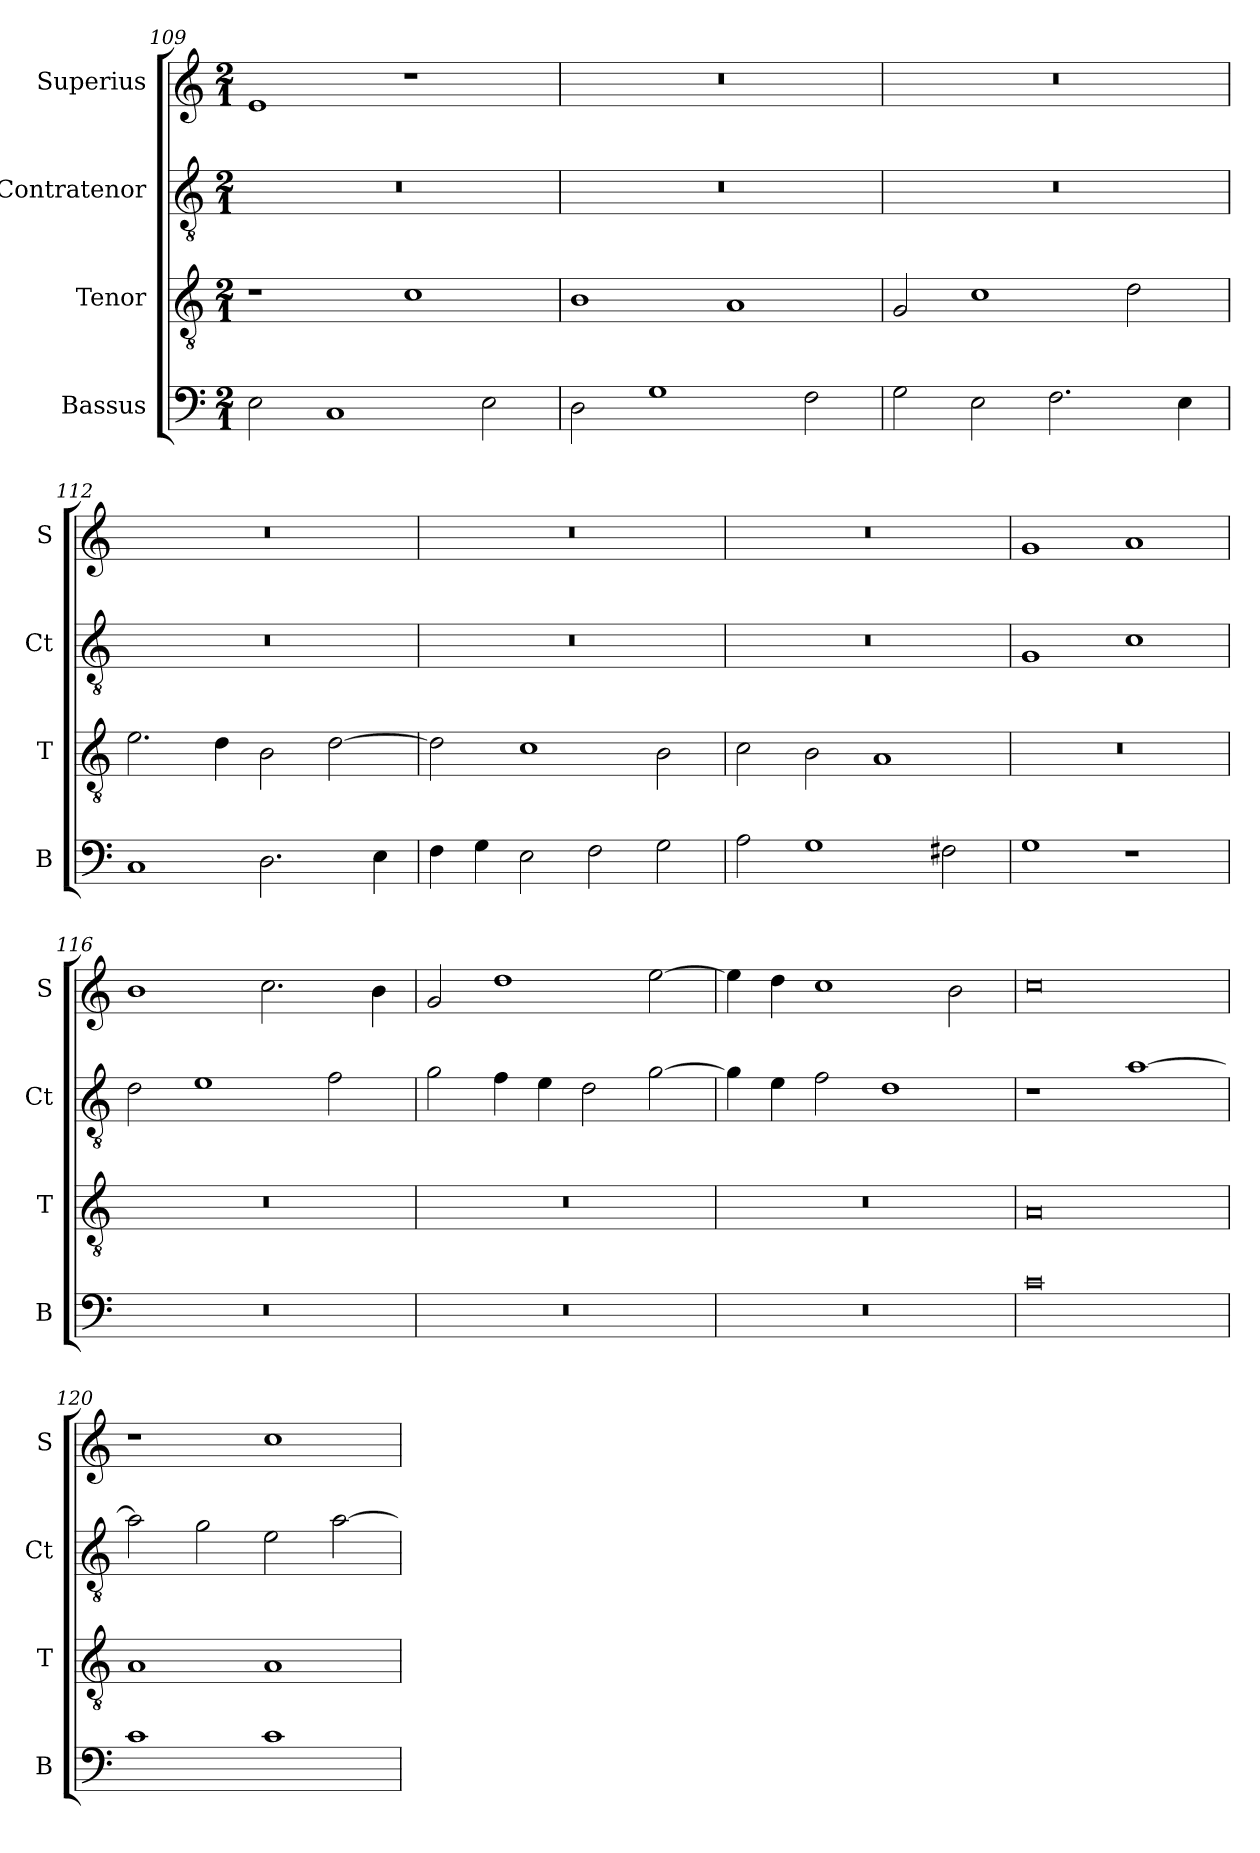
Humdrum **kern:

**kern	**kern	**kern	**kern
*part4	*part3	*part2	*part1
*staff4	*staff3	*staff2	*staff1
*I"Bassus	*I"Tenor	*I"Contratenor	*I"Superius
*I'B	*I'T	*I'Ct	*I'S
*clefF4	*clefGv2	*clefGv2	*clefG2
*k[]	*k[]	*k[]	*k[]
*M2/1	*M2/1	*M2/1	*M2/1
=109	=109	=109	=109
2E\	1r	0r	1e
1C	.	.	.
.	1c	.	1r
2E\	.	.	.
=110	=110	=110	=110
2D\	1B	0r	0r
1G	.	.	.
.	1A	.	.
2F\	.	.	.
=111	=111	=111	=111
2G\	2G/	0r	0r
2E\	1c	.	.
2.F\	.	.	.
.	2d\	.	.
4E\	.	.	.
=112	=112	=112	=112
1C	2.e\	0r	0r
.	4d\	.	.
2.D\	2B\	.	.
.	[2d\	.	.
4E\	.	.	.
=113	=113	=113	=113
4F\	2d\]	0r	0r
4G\	.	.	.
2E\	1c	.	.
2F\	.	.	.
2G\	2B\	.	.
=114	=114	=114	=114
2A\	2c\	0r	0r
1G	2B\	.	.
.	1A	.	.
2F#X\	.	.	.
=115	=115	=115	=115
1G	0r	1G	1g
1r	.	1c	1a
=116	=116	=116	=116
0r	0r	2d\	1b
.	.	1e	.
.	.	.	2.cc\
.	.	2f\	.
.	.	.	4b\
=117	=117	=117	=117
0r	0r	2g\	2g/
.	.	4f\	1dd
.	.	4e\	.
.	.	2d\	.
.	.	[2g\	[2ee\
=118	=118	=118	=118
0r	0r	4g\]	4ee\]
.	.	4e\	4dd\
.	.	2f\	1cc
.	.	1d	.
.	.	.	2b\
=119	=119	=119	=119
0c	0A	1r	0cc
.	.	[1a	.
=120	=120	=120	=120
1c	1A	2a\]	1r
.	.	2g\	.
1c	1A	2e\	1cc
.	.	[2a\	.
=	=	=	=
*-	*-	*-	*-
